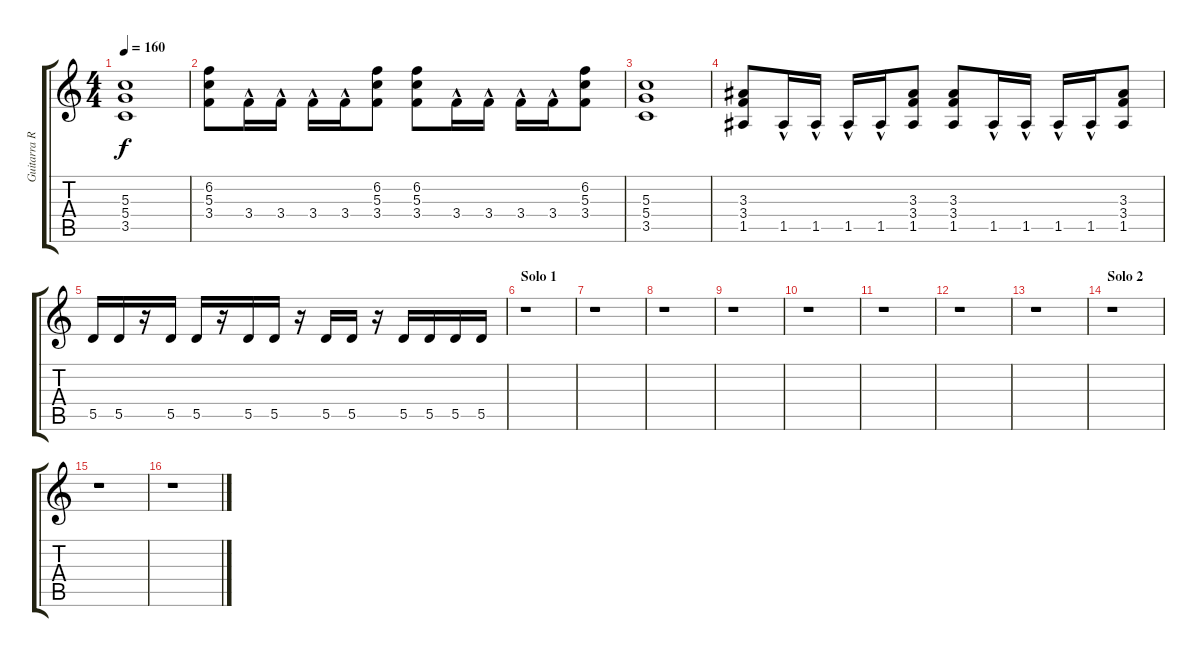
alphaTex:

\track ("Guitarra Ritmica (Complemento)" "Guitarra R") {instrument overdrivenguitar}
\staff {score tabs}
\tuning (E4 B3 G3 D3 A2 E2) {hide}
\ts (4 4)
\tempo 160
\clef g2
\ks c
(5.3 5.4 3.5).1{dy f} |
(6.2 5.3 3.4).8 3.4{hac}.16 3.4{hac}.16 3.4{hac}.16 3.4{hac}.16 (6.2 5.3 3.4).8 (6.2 5.3 3.4).8 3.4{hac}.16 3.4{hac}.16 3.4{hac}.16 3.4{hac}.16 (6.2 5.3 3.4).8 |
(5.3 5.4 3.5).1 |
(3.3 3.4 1.5).8 1.5{hac}.16 1.5{hac}.16 1.5{hac}.16 1.5{hac}.16 (3.3 3.4 1.5).8 (3.3 3.4 1.5).8 1.5{hac}.16 1.5{hac}.16 1.5{hac}.16 1.5{hac}.16 (3.3 3.4 1.5).8 |
5.5.16 5.5.16 r.16 5.5.16 5.5.16 r.16 5.5.16 5.5.16 r.16 5.5.16 5.5.16 r.16 5.5.16 5.5.16 5.5.16 5.5.16 |
\section ("" "Solo 1")
r.1 |
r.1 |
r.1 |
r.1 |
r.1 |
r.1 |
r.1 |
r.1 |
\section ("" "Solo 2")
r.1 |
r.1 |
r.1
